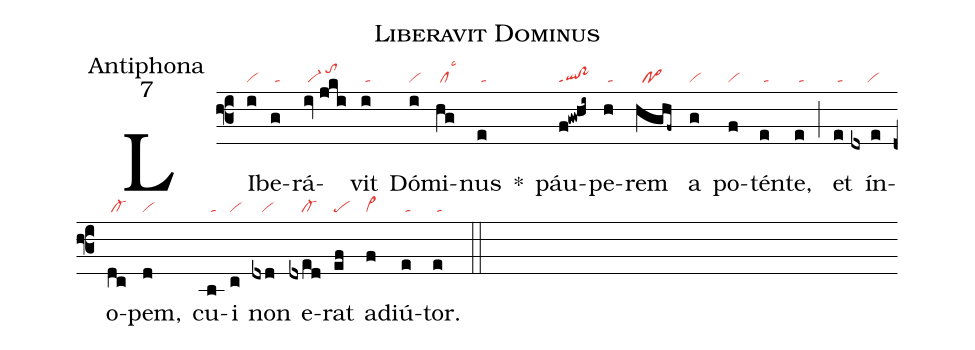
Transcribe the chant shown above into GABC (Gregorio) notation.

name:Liberavit Dominus;
office-part:Antiphona;
mode:7;
nabc-lines: 1;
%%
(f3)
LI(i|vi)be(g|/ta)rá(iv//jki|/vi-/tohj)vit(i|/ta) Dó(i|vi)mi(hg|/cllsc3)nus(e|/ta) *()
páu(f!gw!hi~|ql!po~ppt1)pe(h|/ta)rem(hghf~|//pf~) a(g|vi) po(f|vi)tén(e|/ta)te,(e|/ta) (;)
et(e|/ta) ín(dx//e|/////vi)o(dc|/cl-)pem,(d|vi) cu(b|/ta)i(c|vi) non(dxd|///vi) e(dxed|////cl-)rat(ef|pe) ad(f|vi>)iú(e|/ta)tor.(e////|/ta) (::)
